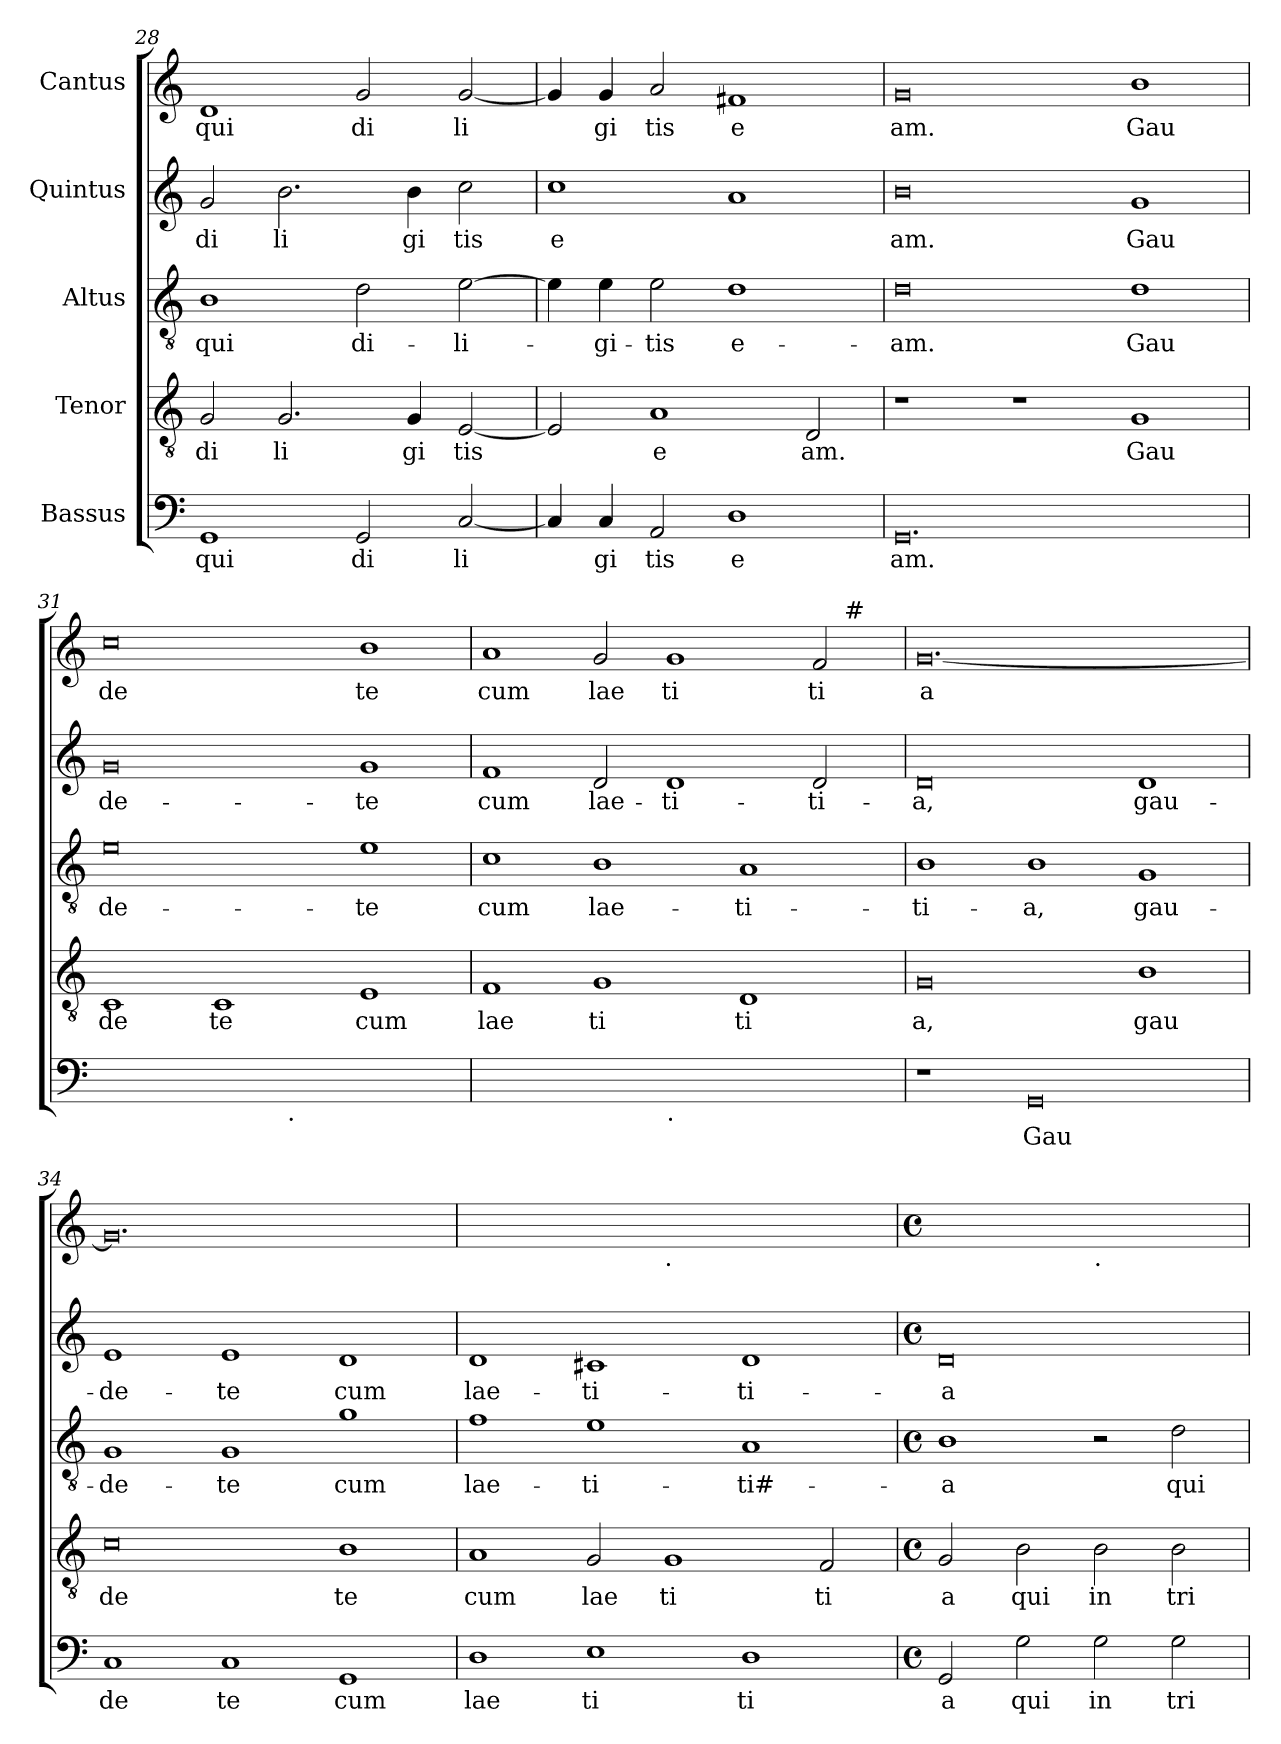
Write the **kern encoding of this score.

**kern	**text	**kern	**text	**kern	**text	**kern	**text	**kern	**text
*part5	*part5	*part4	*part4	*part3	*part3	*part2	*part2	*part1	*part1
*staff5	*staff5	*staff4	*staff4	*staff3	*staff3	*staff2	*staff2	*staff1	*staff1
*I"Bassus	*	*I"Tenor	*	*I"Altus	*	*I"Quintus	*	*I"Cantus	*
*clefF4	*	*clefGv2	*	*clefGv2	*	*clefG2	*	*clefG2	*
*k[]	*	*k[]	*	*k[]	*	*k[]	*	*k[]	*
=28	=28	=28	=28	=28	=28	=28	=28	=28	=28
!	!LO:LY:b	!	!LO:LY:b	!	!LO:LY:b	!	!LO:LY:b	!	!LO:LY:b
1GG	qui	2G/	di	1B	qui	2g/	di	1d	qui
!	!	!	!LO:LY:b	!	!	!	!LO:LY:b	!	!
.	.	2.G/	li	.	.	2.b\	li	.	.
!	!LO:LY:b	!	!	!	!LO:LY:b	!	!	!	!LO:LY:b
2GG/	di	.	.	2d\	di-	.	.	2g/	di
!	!	!	!LO:LY:b	!	!	!	!LO:LY:b	!	!
.	.	4G/	gi	.	.	4b\	gi	.	.
!	!LO:LY:b	!	!LO:LY:b	!	!LO:LY:b	!	!LO:LY:b	!	!LO:LY:b
[<2C/	li	[<2E/	tis	[>2e\	-li-	2cc\	tis	[<2g/	li
=29	=29	=29	=29	=29	=29	=29	=29	=29	=29
!	!	!	!	!	!	!	!LO:LY:b	!	!
4C/]	.	2E/]	.	4e\]	.	1cc	e	4g/]	.
!	!LO:LY:b	!	!	!	!LO:LY:b	!	!	!	!LO:LY:b
4C/	gi	.	.	4e\	-gi-	.	.	4g/	gi
!	!LO:LY:b	!	!LO:LY:b	!	!LO:LY:b	!	!	!	!LO:LY:b
2AA/	tis	1A	e	2e\	-tis	.	.	2a/	tis
!	!LO:LY:b	!	!	!	!LO:LY:b	!	!	!	!LO:LY:b
1D	e	.	.	1d	e-	1a	.	1f#X	e
!	!	!	!LO:LY:b	!	!	!	!	!	!
.	.	2D/	am.	.	.	.	.	.	.
!!LO:LB:g=z
=30	=30	=30	=30	=30	=30	=30	=30	=30	=30
!	!LO:LY:b	!	!	!	!LO:LY:b	!	!LO:LY:b	!	!LO:LY:b
0.GG	am.	1r	.	0d	-am.	0b	am.	0g	am.
.	.	1r	.	.	.	.	.	.	.
!	!	!	!LO:LY:b	!	!LO:LY:b	!	!LO:LY:b	!	!LO:LY:b
.	.	1G	Gau	1d	Gau	1g	Gau	1b	Gau
=31	=31	=31	=31	=31	=31	=31	=31	=31	=31
!	!	!	!LO:LY:b	!	!LO:LY:b	!	!LO:LY:b	!	!LO:LY:b
1ryy	.	1C	de	0e	-de-	0g	-de-	0cc	de
!	!	!	!LO:LY:b	!	!	!	!	!	!
2ryy	.	1C	te	.	.	.	.	.	.
!LO:TX:b:t=.	!	!	!	!	!	!	!	!	!
1.ryy	.	.	.	.	.	.	.	.	.
!	!	!	!LO:LY:b	!	!LO:LY:b	!	!LO:LY:b	!	!LO:LY:b
.	.	1E	cum	1e	-te	1g	-te	1b	te
=32	=32	=32	=32	=32	=32	=32	=32	=32	=32
!	!	!	!LO:LY:b	!	!LO:LY:b	!	!LO:LY:b	!	!LO:LY:b
*	*	*	*	*	*	*	*	*^	*
1ryy	.	1F	lae	1c	cum	1f	cum	1a	1ryy	cum
!	!	!	!LO:LY:b	!	!LO:LY:b	!	!LO:LY:b	!	!	!LO:LY:b
2ryy	.	1G	ti	1B	lae-	2d/	lae-	2g/	1ryy	lae
!LO:TX:b:t=.	!	!	!	!	!	!	!	!	!	!
!	!	!	!	!	!	!	!LO:LY:b	!	!	!LO:LY:b
1.ryy	.	.	.	.	.	1d	-ti-	1g	.	ti
!	!	!	!LO:LY:b	!	!LO:LY:b	!	!	!	!	!
.	.	1D	ti	1A	-ti-	.	.	.	2ryy	.
!	!	!	!	!	!	!	!LO:LY:b	!	!	!LO:LY:b
.	.	.	.	.	.	2d/	-ti-	2f/	8ryy	ti
!	!	!	!	!	!	!	!	!	!LO:TX:a:t=#	!
.	.	.	.	.	.	.	.	.	4.ryy	.
=33	=33	=33	=33	=33	=33	=33	=33	=33	=33	=33
!	!	!	!LO:LY:b	!	!LO:LY:b	!	!LO:LY:b	!	!	!LO:LY:b
*	*	*	*	*	*	*	*	*v	*v	*
1r	.	0G	a,	1B	-ti-	0d	-a,	[<0.g	a
!	!LO:LY:b	!	!	!	!LO:LY:b	!	!	!	!
0GG	Gau	.	.	1B	-a,	.	.	.	.
!	!	!	!LO:LY:b	!	!LO:LY:b	!	!LO:LY:b	!	!
.	.	1B	gau	1G	gau-	1d	gau-	.	.
=34	=34	=34	=34	=34	=34	=34	=34	=34	=34
!	!LO:LY:b	!	!LO:LY:b	!	!LO:LY:b	!	!LO:LY:b	!	!
1C	de	0c	de	1G	-de-	1e	-de-	0.g]	.
!	!LO:LY:b	!	!	!	!LO:LY:b	!	!LO:LY:b	!	!
1C	te	.	.	1G	-te	1e	-te	.	.
!	!LO:LY:b	!	!LO:LY:b	!	!LO:LY:b	!	!LO:LY:b	!	!
1GG	cum	1B	te	1g	cum	1d	cum	.	.
=35	=35	=35	=35	=35	=35	=35	=35	=35	=35
!	!LO:LY:b	!	!LO:LY:b	!	!LO:LY:b	!	!LO:LY:b	!	!
1D	lae	1A	cum	1f	lae-	1d	lae-	1ryy	.
!	!LO:LY:b	!	!LO:LY:b	!	!LO:LY:b	!	!LO:LY:b	!	!
1E	ti	2G/	lae	1e	-ti-	1c#X	-ti-	2ryy	.
!	!	!	!	!	!	!	!	!LO:TX:b:t=.	!
!	!	!	!LO:LY:b	!	!	!	!	!	!
.	.	1G	ti	.	.	.	.	1.ryy	.
!	!LO:LY:b	!	!	!	!LO:LY:b	!	!LO:LY:b	!	!
1D	ti	.	.	1A	-ti#-	1d	-ti-	.	.
!	!	!	!LO:LY:b	!	!	!	!	!	!
.	.	2F/	ti	.	.	.	.	.	.
!!LO:PB:g=z
=36	=36	=36	=36	=36	=36	=36	=36	=36	=36
*M4/4	*	*M4/4	*	*M4/4	*	*M4/4	*	*M4/4	*
*met(c)	*	*met(c)	*	*met(c)	*	*met(c)	*	*met(c)	*
!	!LO:LY:b	!	!LO:LY:b	!	!LO:LY:b	!	!LO:LY:b	!	!
2GG/	a	2G/	a	1B	-a	0d	-a	1ryy	.
!	!LO:LY:b	!	!LO:LY:b	!	!	!	!	!	!
2G\	qui	2B\	qui	.	.	.	.	.	.
!	!	!	!	!	!	!	!	!LO:TX:b:t=.	!
!	!LO:LY:b	!	!LO:LY:b	!	!	!	!	!	!
2G\	in	2B\	in	2r	.	.	.	1ryy	.
!	!LO:LY:b	!	!LO:LY:b	!	!LO:LY:b	!	!	!	!
2G\	tri	2B\	tri-	2d\	qui	.	.	.	.
=	=	=	=	=	=	=	=	=	=
*-	*-	*-	*-	*-	*-	*-	*-	*-	*-
